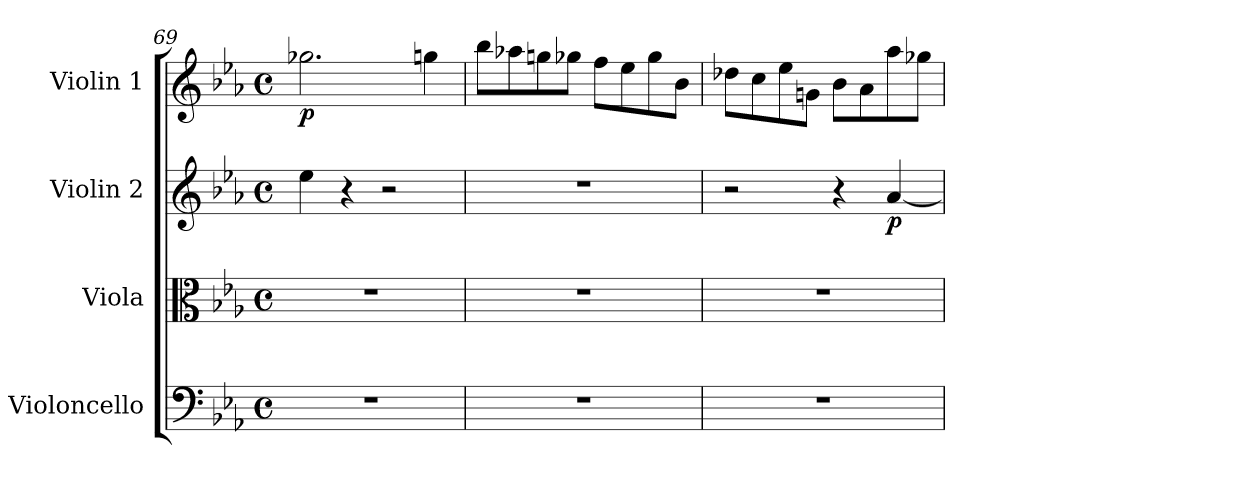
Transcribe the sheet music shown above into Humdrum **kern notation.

**kern	**kern	**kern	**dynam	**kern	**dynam
*part4	*part3	*part2	*part2	*part1	*part1
*staff4	*staff3	*staff2	*staff2	*staff1	*staff1
*I"Violoncello	*I"Viola	*I"Violin 2	*	*I"Violin 1	*
*I'Vc	*I'Vla	*I'Vln	*	*I'Vln	*
!!LO:LB:g=z
*clefF4	*clefC3	*clefG2	*	*clefG2	*
*k[b-e-a-]	*k[b-e-a-]	*k[b-e-a-]	*	*k[b-e-a-]	*
*M4/4	*M4/4	*M4/4	*	*M4/4	*
*met(c)	*met(c)	*met(c)	*	*met(c)	*
=69	=69	=69	=69	=69	=69
!	!	!	!	!	!LO:DY:b
1r	1r	4ee-\	.	2.gg-X\	p
.	.	4r	.	.	.
.	.	2r	.	.	.
.	.	.	.	4ggn\	.
=70	=70	=70	=70	=70	=70
1r	1r	1r	.	8bb-\L	.
.	.	.	.	8aa-X\	.
.	.	.	.	8ggn\	.
.	.	.	.	8gg-X\J	.
.	.	.	.	8ff\L	.
.	.	.	.	8ee-\	.
.	.	.	.	8gg-\	.
.	.	.	.	8b-\J	.
=71	=71	=71	=71	=71	=71
1r	1r	2r	.	8dd-X\L	.
.	.	.	.	8cc\	.
.	.	.	.	8ee-\	.
.	.	.	.	8gn\J	.
.	.	4r	.	8b-\L	.
.	.	.	.	8a-\	.
!	!	!	!LO:DY:b	!	!
.	.	[4a-/	p	8aa-\	.
.	.	.	.	8gg-X\J	.
=	=	=	=	=	=
*-	*-	*-	*-	*-	*-
